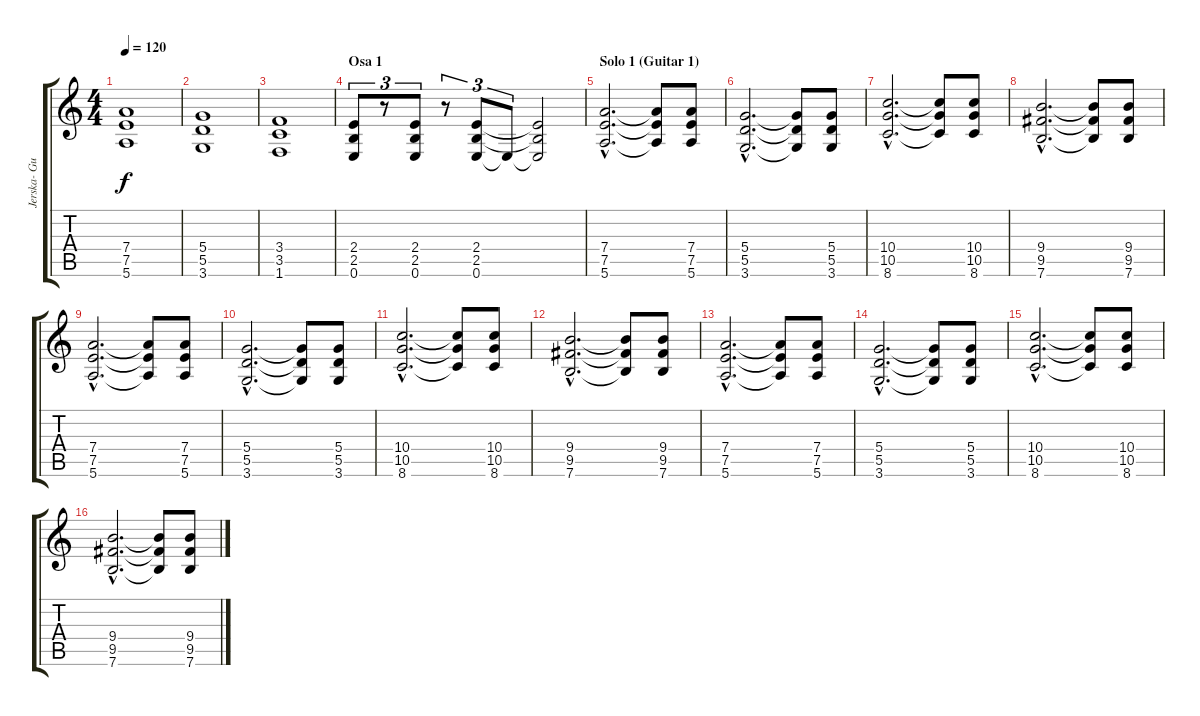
\track ("Jerska- Guitar 2" "Jerska- Gu") {instrument distortionguitar}
\staff {score tabs}
\tuning (E4 B3 G3 D3 A2 E2) {hide}
\ts (4 4)
\tempo 120
\clef g2
\ks c
(7.4 7.5 5.6).1{dy f} |
(5.4 5.5 3.6).1 |
(3.4 3.5 1.6).1 |
\section ("" "Osa 1")
(2.4 2.5 0.6).8{tu (3 2)} r.8{tu (3 2)} (2.4 2.5 0.6).8{tu (3 2)} r.8{tu (3 2)} (2.4 2.5 0.6).8{tu (3 2)} 0.6{t}.8{tu (3 2)} (2.4{t} 2.5{t} 0.6{t}).2 |
\section ("" "Solo 1 (Guitar 1) ")
(7.4{hac} 7.5{hac} 5.6{hac}).2{d} (7.4{t} 7.5{t} 5.6{t}).8 (7.4 7.5 5.6).8 |
(5.4{hac} 5.5{hac} 3.6{hac}).2{d} (5.4{t} 5.5{t} 3.6{t}).8 (5.4 5.5 3.6).8 |
(10.4{hac} 10.5{hac} 8.6{hac}).2{d} (10.4{t} 10.5{t} 8.6{t}).8 (10.4 10.5 8.6).8 |
(9.4{hac} 9.5{hac} 7.6{hac}).2{d} (9.4{t} 9.5{t} 7.6{t}).8 (9.4 9.5 7.6).8 |
(7.4{hac} 7.5{hac} 5.6{hac}).2{d} (7.4{t} 7.5{t} 5.6{t}).8 (7.4 7.5 5.6).8 |
(5.4{hac} 5.5{hac} 3.6{hac}).2{d} (5.4{t} 5.5{t} 3.6{t}).8 (5.4 5.5 3.6).8 |
(10.4{hac} 10.5{hac} 8.6{hac}).2{d} (10.4{t} 10.5{t} 8.6{t}).8 (10.4 10.5 8.6).8 |
(9.4{hac} 9.5{hac} 7.6{hac}).2{d} (9.4{t} 9.5{t} 7.6{t}).8 (9.4 9.5 7.6).8 |
(7.4{hac} 7.5{hac} 5.6{hac}).2{d} (7.4{t} 7.5{t} 5.6{t}).8 (7.4 7.5 5.6).8 |
(5.4{hac} 5.5{hac} 3.6{hac}).2{d} (5.4{t} 5.5{t} 3.6{t}).8 (5.4 5.5 3.6).8 |
(10.4{hac} 10.5{hac} 8.6{hac}).2{d} (10.4{t} 10.5{t} 8.6{t}).8 (10.4 10.5 8.6).8 |
(9.4{hac} 9.5{hac} 7.6{hac}).2{d} (9.4{t} 9.5{t} 7.6{t}).8 (9.4 9.5 7.6).8
